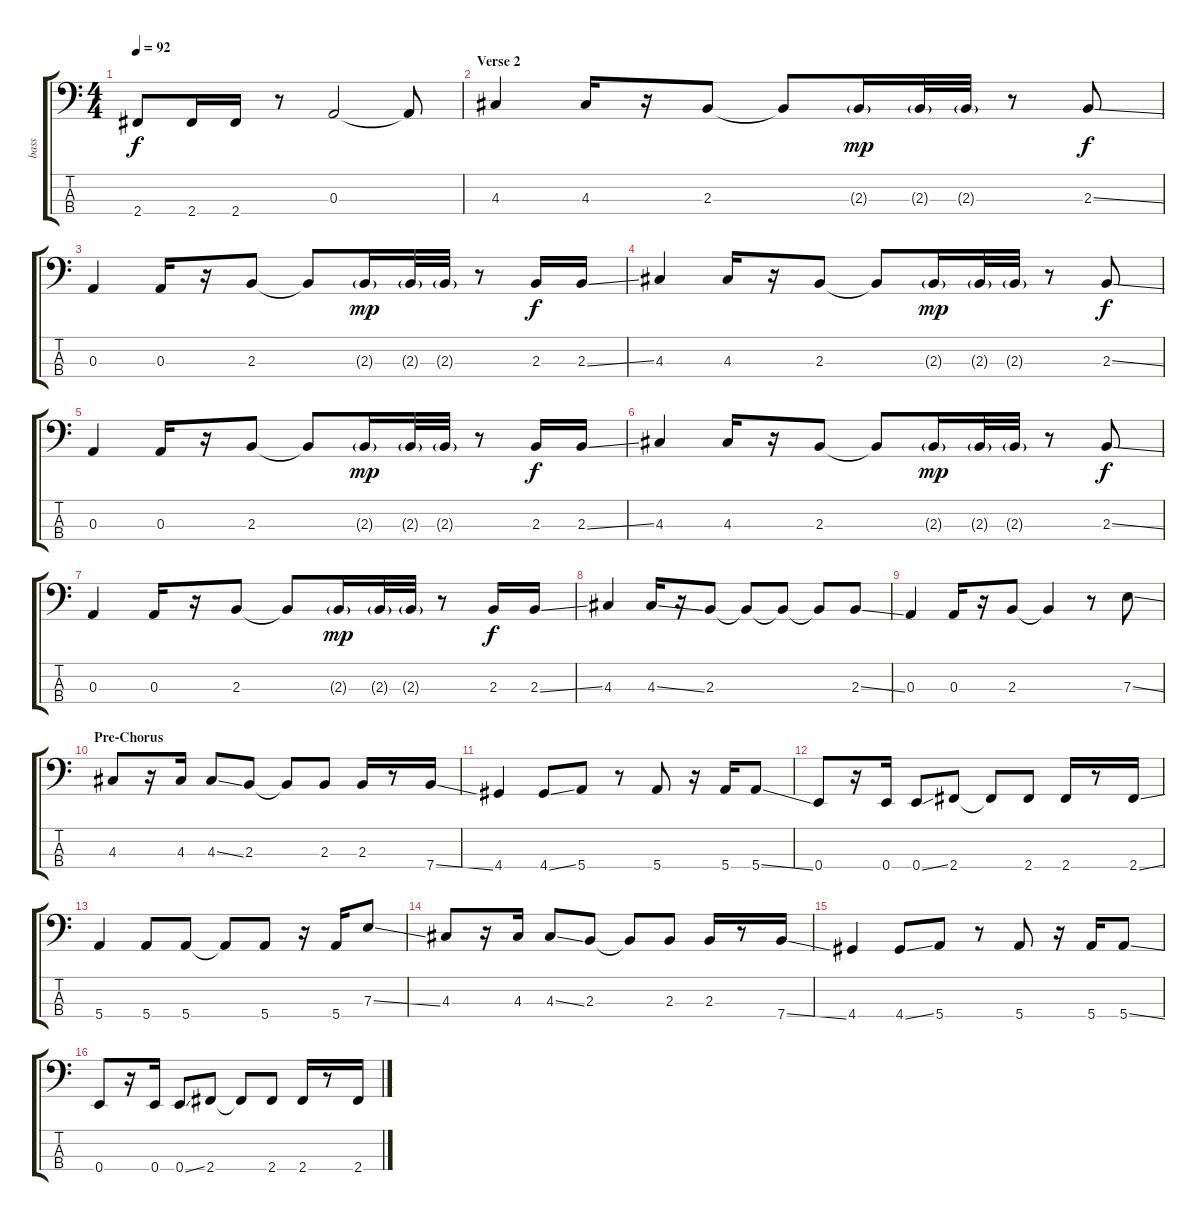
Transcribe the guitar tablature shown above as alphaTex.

\track ("bass" "bass") {instrument electricbassfinger}
\staff {score tabs}
\tuning (G2 D2 A1 E1) {hide}
\ts (4 4)
\tempo 92
\clef f4
\ks c
2.4.8{dy f} 2.4.16 2.4.16 r.8 0.3.2 0.3{t}.8 |
\section ("" "Verse 2")
4.3.4 4.3.16 r.16 2.3.8 2.3{t}.8 2.3{g}.16{dy mp} 2.3{g}.32 2.3{g}.32 r.8 2.3{ss}.8{dy f} |
0.3.4 0.3.16 r.16 2.3.8 2.3{t}.8 2.3{g}.16{dy mp} 2.3{g}.32 2.3{g}.32 r.8 2.3.16{dy f} 2.3{ss}.16 |
4.3.4 4.3.16 r.16 2.3.8 2.3{t}.8 2.3{g}.16{dy mp} 2.3{g}.32 2.3{g}.32 r.8 2.3{ss}.8{dy f} |
0.3.4 0.3.16 r.16 2.3.8 2.3{t}.8 2.3{g}.16{dy mp} 2.3{g}.32 2.3{g}.32 r.8 2.3.16{dy f} 2.3{ss}.16 |
4.3.4 4.3.16 r.16 2.3.8 2.3{t}.8 2.3{g}.16{dy mp} 2.3{g}.32 2.3{g}.32 r.8 2.3{ss}.8{dy f} |
0.3.4 0.3.16 r.16 2.3.8 2.3{t}.8 2.3{g}.16{dy mp} 2.3{g}.32 2.3{g}.32 r.8 2.3.16{dy f} 2.3{ss}.16 |
4.3.4 4.3{ss}.16 r.16 2.3.8 2.3{t}.8 2.3{t}.8 2.3{t}.8 2.3{ss}.8 |
0.3.4 0.3.16 r.16 2.3.8 2.3{t}.4 r.8 7.3{ss}.8 |
\section ("" "Pre-Chorus")
4.3.8 r.16 4.3.16 4.3{ss}.8 2.3.8 2.3{t}.8 2.3.8 2.3.16 r.8 7.4{ss}.16 |
4.4.4 4.4{ss}.8 5.4.8 r.8 5.4.8 r.16 5.4.16 5.4{ss}.8 |
0.4.8 r.16 0.4.16 0.4{ss}.8 2.4.8 2.4{t}.8 2.4.8 2.4.16 r.8 2.4{ss}.16 |
5.4.4 5.4.8 5.4.8 5.4{t}.8 5.4.8 r.16 5.4.16 7.3{ss}.8 |
4.3.8 r.16 4.3.16 4.3{ss}.8 2.3.8 2.3{t}.8 2.3.8 2.3.16 r.8 7.4{ss}.16 |
4.4.4 4.4{ss}.8 5.4.8 r.8 5.4.8 r.16 5.4.16 5.4{ss}.8 |
0.4.8 r.16 0.4.16 0.4{ss}.8 2.4.8 2.4{t}.8 2.4.8 2.4.16 r.8 2.4{ss}.16
